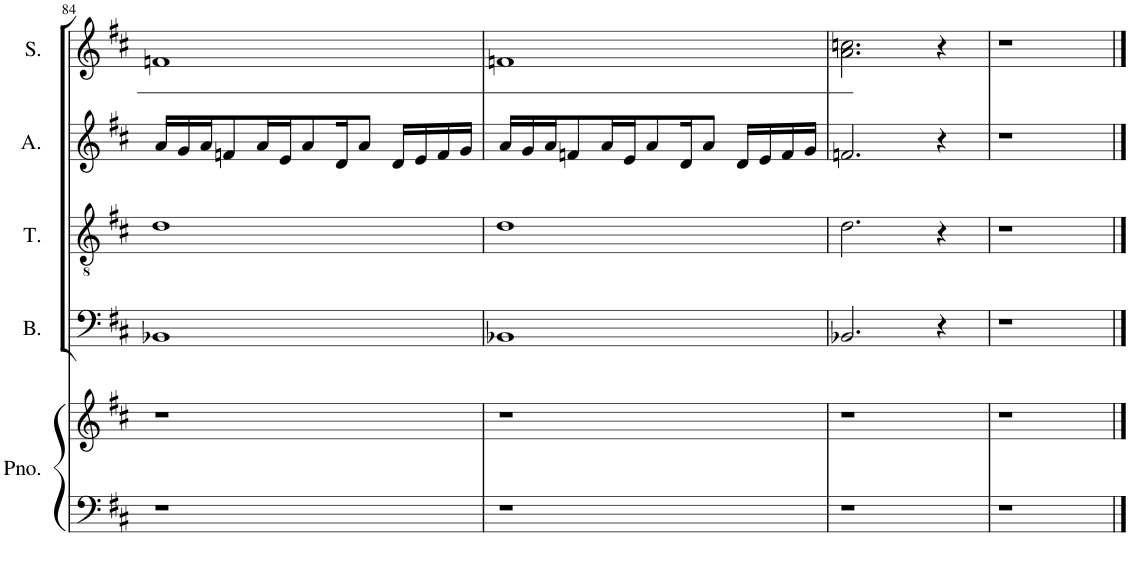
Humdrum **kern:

**kern	**kern	**kern	**kern	**kern	**kern
*part5	*part5	*part4	*part3	*part2	*part1
*staff6	*staff5	*staff4	*staff3	*staff2	*staff1
*I"Piano	*	*I"BASS	*I"TENOR	*I"ALTO	*I"SOPRANO
*I'Pno.	*	*I'B.	*I'T.	*I'A.	*I'S.
!!LO:PB:g=z
*clefF4	*clefG2	*clefF4	*clefGv2	*clefG2	*clefG2
*	*	*	*Trd7c12	*	*
*k[f#c#]	*k[f#c#]	*k[f#c#]	*k[f#c#]	*k[f#c#]	*k[f#c#]
*D:	*D:	*D:	*D:	*D:	*D:
*M4/4	*M4/4	*M4/4	*M4/4	*M4/4	*M4/4
=84	=84	=84	=84	=84	=84
1r	1r	1BB-X	1d	16a/LL	1fn
.	.	.	.	16g/	.
.	.	.	.	16a/J	.
.	.	.	.	8fn/	.
.	.	.	.	16a/L	.
.	.	.	.	16e/J	.
.	.	.	.	8a/	.
.	.	.	.	16d/K	.
.	.	.	.	8a/J	.
.	.	.	.	16d/LL	.
.	.	.	.	16e/	.
.	.	.	.	16f/	.
.	.	.	.	16g/JJ	.
=85	=85	=85	=85	=85	=85
1r	1r	1BB-X	1d	16a/LL	1fn
.	.	.	.	16g/	.
.	.	.	.	16a/J	.
.	.	.	.	8fn/	.
.	.	.	.	16a/L	.
.	.	.	.	16e/J	.
.	.	.	.	8a/	.
.	.	.	.	16d/K	.
.	.	.	.	8a/J	.
.	.	.	.	16d/LL	.
.	.	.	.	16e/	.
.	.	.	.	16f/	.
.	.	.	.	16g/JJ	.
=86	=86	=86	=86	=86	=86
1r	1r	2.BB-X/	2.d\	2.fn/	2.a\ 2.ccn\
.	.	4r	4r	4r	4r
=87	=87	=87	=87	=87	=87
1r	1r	1r	1r	1r	1r
==	==	==	==	==	==
*-	*-	*-	*-	*-	*-
